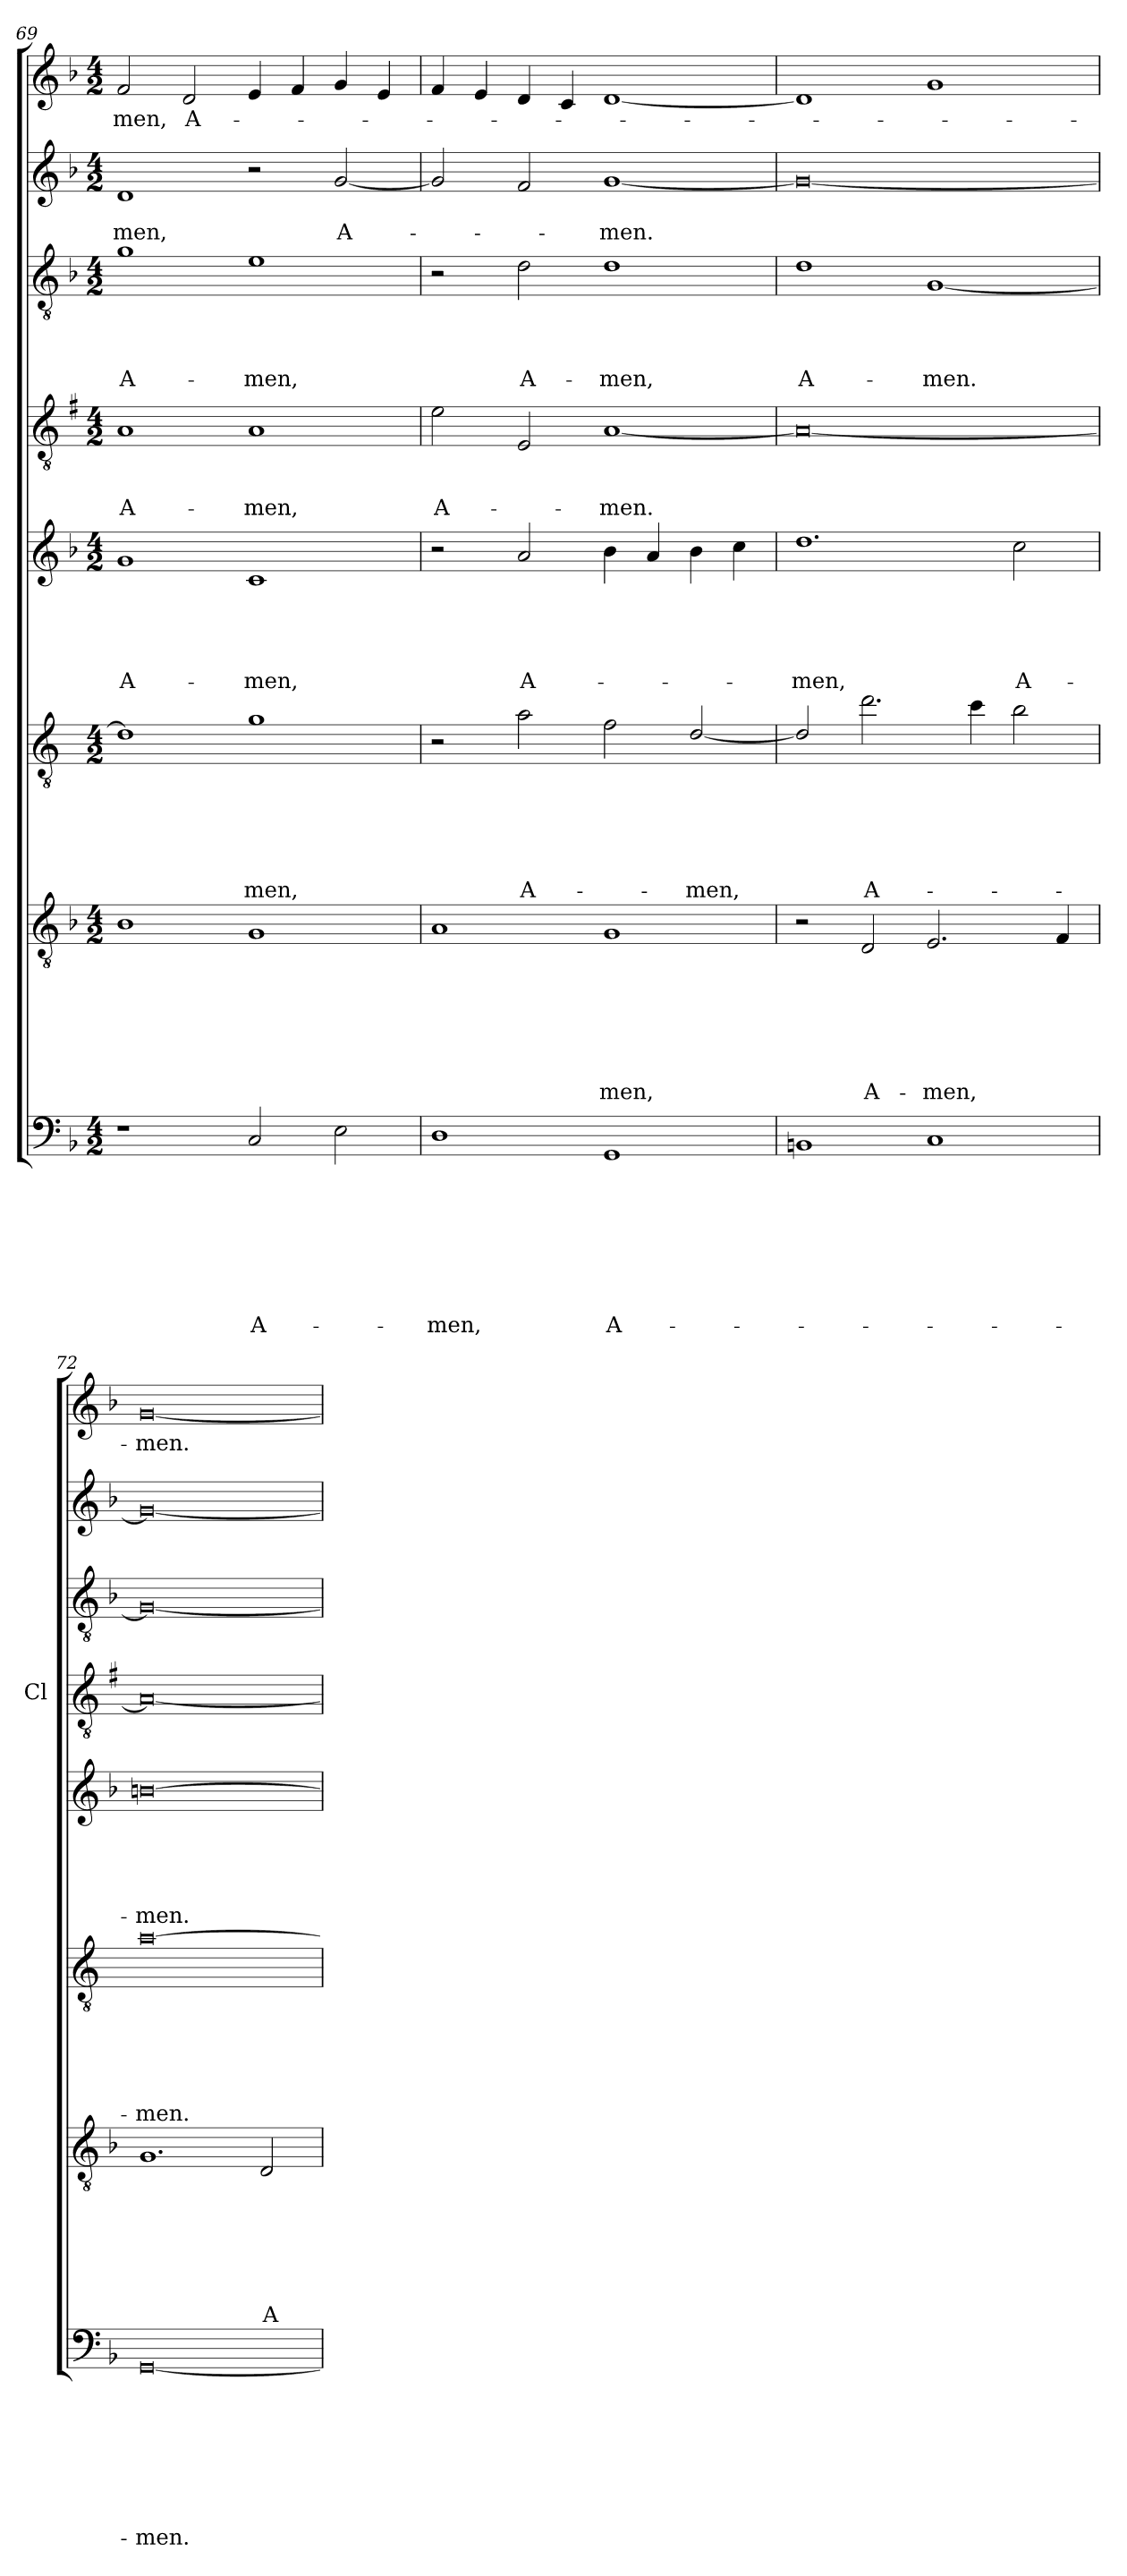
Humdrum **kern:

**kern	**text	**text	**text	**text	**text	**text	**text	**text	**kern	**text	**text	**text	**text	**text	**text	**text	**kern	**text	**text	**text	**text	**text	**text	**kern	**text	**text	**text	**text	**text	**kern	**text	**text	**text	**kern	**text	**text	**text	**text	**kern	**text	**text	**kern	**text
*part8	*part8	*part8	*part8	*part8	*part8	*part8	*part8	*part8	*part7	*part7	*part7	*part7	*part7	*part7	*part7	*part7	*part6	*part6	*part6	*part6	*part6	*part6	*part6	*part5	*part5	*part5	*part5	*part5	*part5	*part4	*part4	*part4	*part4	*part3	*part3	*part3	*part3	*part3	*part2	*part2	*part2	*part1	*part1
*staff8	*staff8	*staff8	*staff8	*staff8	*staff8	*staff8	*staff8	*staff8	*staff7	*staff7	*staff7	*staff7	*staff7	*staff7	*staff7	*staff7	*staff6	*staff6	*staff6	*staff6	*staff6	*staff6	*staff6	*staff5	*staff5	*staff5	*staff5	*staff5	*staff5	*staff4	*staff4	*staff4	*staff4	*staff3	*staff3	*staff3	*staff3	*staff3	*staff2	*staff2	*staff2	*staff1	*staff1
*	*	*	*	*	*	*	*	*	*	*	*	*	*	*	*	*	*	*	*	*	*	*	*	*	*	*	*	*	*	*I'Cl	*	*	*	*	*	*	*	*	*	*	*	*	*
*clefF4	*	*	*	*	*	*	*	*	*clefGv2	*	*	*	*	*	*	*	*clefGv2	*	*	*	*	*	*	*clefG2	*	*	*	*	*	*clefGv2	*	*	*	*clefGv2	*	*	*	*	*clefG2	*	*	*clefG2	*
*	*	*	*	*	*	*	*	*	*	*	*	*	*	*	*	*	*ITrd4c7	*	*	*	*	*	*	*	*	*	*	*	*	*ITrd1c2	*	*	*	*	*	*	*	*	*	*	*	*	*
*k[b-]	*	*	*	*	*	*	*	*	*k[b-]	*	*	*	*	*	*	*	*k[b-]	*	*	*	*	*	*	*k[b-]	*	*	*	*	*	*k[b-]	*	*	*	*k[b-]	*	*	*	*	*k[b-]	*	*	*k[b-]	*
*F:	*	*	*	*	*	*	*	*	*F:	*	*	*	*	*	*	*	*F:	*	*	*	*	*	*	*F:	*	*	*	*	*	*F:	*	*	*	*F:	*	*	*	*	*F:	*	*	*F:	*
*M4/2	*	*	*	*	*	*	*	*	*M4/2	*	*	*	*	*	*	*	*M4/2	*	*	*	*	*	*	*M4/2	*	*	*	*	*	*M4/2	*	*	*	*M4/2	*	*	*	*	*M4/2	*	*	*M4/2	*
=69	=69	=69	=69	=69	=69	=69	=69	=69	=69	=69	=69	=69	=69	=69	=69	=69	=69	=69	=69	=69	=69	=69	=69	=69	=69	=69	=69	=69	=69	=69	=69	=69	=69	=69	=69	=69	=69	=69	=69	=69	=69	=69	=69
!	!	!	!	!	!	!	!	!	!	!	!	!	!	!	!	!	!	!	!	!	!	!	!	!	!	!	!	!	!LO:LY:b	!	!	!	!LO:LY:b	!	!	!	!	!LO:LY:b	!	!	!LO:LY:b	!	!LO:LY:b
1r	.	.	.	.	.	.	.	.	1B-	.	.	.	.	.	.	.	1G]	.	.	.	.	.	.	1g	.	.	.	.	A-	1G	.	.	A-	1g	.	.	.	A-	1d	.	-men,	2f/	-men,
!	!	!	!	!	!	!	!	!	!	!	!	!	!	!	!	!	!	!	!	!	!	!	!	!	!	!	!	!	!	!	!	!	!	!	!	!	!	!	!	!	!	!	!LO:LY:b
.	.	.	.	.	.	.	.	.	.	.	.	.	.	.	.	.	.	.	.	.	.	.	.	.	.	.	.	.	.	.	.	.	.	.	.	.	.	.	.	.	.	2d/	A-
!	!	!	!	!	!	!	!	!LO:LY:b	!	!	!	!	!	!	!	!	!	!	!	!	!	!	!LO:LY:b	!	!	!	!	!	!LO:LY:b	!	!	!	!LO:LY:b	!	!	!	!	!LO:LY:b	!	!	!	!	!
2C/	.	.	.	.	.	.	.	A-	1G	.	.	.	.	.	.	.	1c	.	.	.	.	.	-men,	1c	.	.	.	.	-men,	1G	.	.	-men,	1e	.	.	.	-men,	2r	.	.	4e/	.
.	.	.	.	.	.	.	.	.	.	.	.	.	.	.	.	.	.	.	.	.	.	.	.	.	.	.	.	.	.	.	.	.	.	.	.	.	.	.	.	.	.	4f/	.
!	!	!	!	!	!	!	!	!	!	!	!	!	!	!	!	!	!	!	!	!	!	!	!	!	!	!	!	!	!	!	!	!	!	!	!	!	!	!	!	!	!LO:LY:b	!	!
2E\	.	.	.	.	.	.	.	.	.	.	.	.	.	.	.	.	.	.	.	.	.	.	.	.	.	.	.	.	.	.	.	.	.	.	.	.	.	.	[2g/	.	A-	4g/	.
.	.	.	.	.	.	.	.	.	.	.	.	.	.	.	.	.	.	.	.	.	.	.	.	.	.	.	.	.	.	.	.	.	.	.	.	.	.	.	.	.	.	4e/	.
!!LO:LB:g=z
=70	=70	=70	=70	=70	=70	=70	=70	=70	=70	=70	=70	=70	=70	=70	=70	=70	=70	=70	=70	=70	=70	=70	=70	=70	=70	=70	=70	=70	=70	=70	=70	=70	=70	=70	=70	=70	=70	=70	=70	=70	=70	=70	=70
!	!	!	!	!	!	!	!	!LO:LY:b	!	!	!	!	!	!	!	!	!	!	!	!	!	!	!	!	!	!	!	!	!	!	!	!	!LO:LY:b	!	!	!	!	!	!	!	!	!	!
1D	.	.	.	.	.	.	.	-men,	1A	.	.	.	.	.	.	.	2r	.	.	.	.	.	.	2r	.	.	.	.	.	2d\	.	.	A-	2r	.	.	.	.	2g/]	.	.	4f/	.
.	.	.	.	.	.	.	.	.	.	.	.	.	.	.	.	.	.	.	.	.	.	.	.	.	.	.	.	.	.	.	.	.	.	.	.	.	.	.	.	.	.	4e/	.
!	!	!	!	!	!	!	!	!	!	!	!	!	!	!	!	!	!	!	!	!	!	!	!LO:LY:b	!	!	!	!	!	!LO:LY:b	!	!	!	!	!	!	!	!	!LO:LY:b	!	!	!	!	!
.	.	.	.	.	.	.	.	.	.	.	.	.	.	.	.	.	2d\	.	.	.	.	.	A-	2a/	.	.	.	.	A-	2D/	.	.	.	2d\	.	.	.	A-	2f/	.	.	4d/	.
.	.	.	.	.	.	.	.	.	.	.	.	.	.	.	.	.	.	.	.	.	.	.	.	.	.	.	.	.	.	.	.	.	.	.	.	.	.	.	.	.	.	4c/	.
!	!	!	!	!	!	!	!	!LO:LY:b	!	!	!	!	!	!	!	!LO:LY:b	!	!	!	!	!	!	!	!	!	!	!	!	!	!	!	!	!LO:LY:b	!	!	!	!	!LO:LY:b	!	!	!LO:LY:b	!	!
1GG	.	.	.	.	.	.	.	A-	1G	.	.	.	.	.	.	-men,	2B-\	.	.	.	.	.	.	4b-\	.	.	.	.	.	[1G	.	.	-men.	1d	.	.	.	-men,	[1g	.	-men.	[1d	.
.	.	.	.	.	.	.	.	.	.	.	.	.	.	.	.	.	.	.	.	.	.	.	.	4a/	.	.	.	.	.	.	.	.	.	.	.	.	.	.	.	.	.	.	.
!	!	!	!	!	!	!	!	!	!	!	!	!	!	!	!	!	!	!	!	!	!	!	!LO:LY:b	!	!	!	!	!	!	!	!	!	!	!	!	!	!	!	!	!	!	!	!
.	.	.	.	.	.	.	.	.	.	.	.	.	.	.	.	.	[2G/	.	.	.	.	.	-men,	4b-\	.	.	.	.	.	.	.	.	.	.	.	.	.	.	.	.	.	.	.
.	.	.	.	.	.	.	.	.	.	.	.	.	.	.	.	.	.	.	.	.	.	.	.	4cc\	.	.	.	.	.	.	.	.	.	.	.	.	.	.	.	.	.	.	.
=71	=71	=71	=71	=71	=71	=71	=71	=71	=71	=71	=71	=71	=71	=71	=71	=71	=71	=71	=71	=71	=71	=71	=71	=71	=71	=71	=71	=71	=71	=71	=71	=71	=71	=71	=71	=71	=71	=71	=71	=71	=71	=71	=71
!	!	!	!	!	!	!	!	!	!	!	!	!	!	!	!	!	!	!	!	!	!	!	!	!	!	!	!	!	!LO:LY:b	!	!	!	!	!	!	!	!	!LO:LY:b	!	!	!	!	!
1BBn	.	.	.	.	.	.	.	.	2r	.	.	.	.	.	.	.	2G/]	.	.	.	.	.	.	1.dd	.	.	.	.	-men,	0G_	.	.	.	1d	.	.	.	A-	0g_	.	.	1d]	.
!	!	!	!	!	!	!	!	!	!	!	!	!	!	!	!	!LO:LY:b	!	!	!	!	!	!	!LO:LY:b	!	!	!	!	!	!	!	!	!	!	!	!	!	!	!	!	!	!	!	!
.	.	.	.	.	.	.	.	.	2D/	.	.	.	.	.	.	A-	2.g\	.	.	.	.	.	A-	.	.	.	.	.	.	.	.	.	.	.	.	.	.	.	.	.	.	.	.
!	!	!	!	!	!	!	!	!	!	!	!	!	!	!	!	!LO:LY:b	!	!	!	!	!	!	!	!	!	!	!	!	!	!	!	!	!	!	!	!	!	!LO:LY:b	!	!	!	!	!
1C	.	.	.	.	.	.	.	.	2.E/	.	.	.	.	.	.	-men,	.	.	.	.	.	.	.	.	.	.	.	.	.	.	.	.	.	[1G	.	.	.	-men.	.	.	.	1g	.
.	.	.	.	.	.	.	.	.	.	.	.	.	.	.	.	.	4f\	.	.	.	.	.	.	.	.	.	.	.	.	.	.	.	.	.	.	.	.	.	.	.	.	.	.
!	!	!	!	!	!	!	!	!	!	!	!	!	!	!	!	!	!	!	!	!	!	!	!	!	!	!	!	!	!LO:LY:b	!	!	!	!	!	!	!	!	!	!	!	!	!	!
.	.	.	.	.	.	.	.	.	.	.	.	.	.	.	.	.	2e\	.	.	.	.	.	.	2cc\	.	.	.	.	A-	.	.	.	.	.	.	.	.	.	.	.	.	.	.
.	.	.	.	.	.	.	.	.	4F/	.	.	.	.	.	.	.	.	.	.	.	.	.	.	.	.	.	.	.	.	.	.	.	.	.	.	.	.	.	.	.	.	.	.
=72	=72	=72	=72	=72	=72	=72	=72	=72	=72	=72	=72	=72	=72	=72	=72	=72	=72	=72	=72	=72	=72	=72	=72	=72	=72	=72	=72	=72	=72	=72	=72	=72	=72	=72	=72	=72	=72	=72	=72	=72	=72	=72	=72
!	!	!	!	!	!	!	!	!LO:LY:b	!	!	!	!	!	!	!	!	!	!	!	!	!	!	!LO:LY:b	!	!	!	!	!	!LO:LY:b	!	!	!	!	!	!	!	!	!	!	!	!	!	!LO:LY:b
[0GG	.	.	.	.	.	.	.	-men.	1.G	.	.	.	.	.	.	.	[0d	.	.	.	.	.	-men.	[0bn	.	.	.	.	-men.	0G_	.	.	.	0G_	.	.	.	.	0g_	.	.	[0g	-men.
!	!	!	!	!	!	!	!	!	!	!	!	!	!	!	!	!LO:LY:b	!	!	!	!	!	!	!	!	!	!	!	!	!	!	!	!	!	!	!	!	!	!	!	!	!	!	!
.	.	.	.	.	.	.	.	.	2D/	.	.	.	.	.	.	A-	.	.	.	.	.	.	.	.	.	.	.	.	.	.	.	.	.	.	.	.	.	.	.	.	.	.	.
=	=	=	=	=	=	=	=	=	=	=	=	=	=	=	=	=	=	=	=	=	=	=	=	=	=	=	=	=	=	=	=	=	=	=	=	=	=	=	=	=	=	=	=
*-	*-	*-	*-	*-	*-	*-	*-	*-	*-	*-	*-	*-	*-	*-	*-	*-	*-	*-	*-	*-	*-	*-	*-	*-	*-	*-	*-	*-	*-	*-	*-	*-	*-	*-	*-	*-	*-	*-	*-	*-	*-	*-	*-
